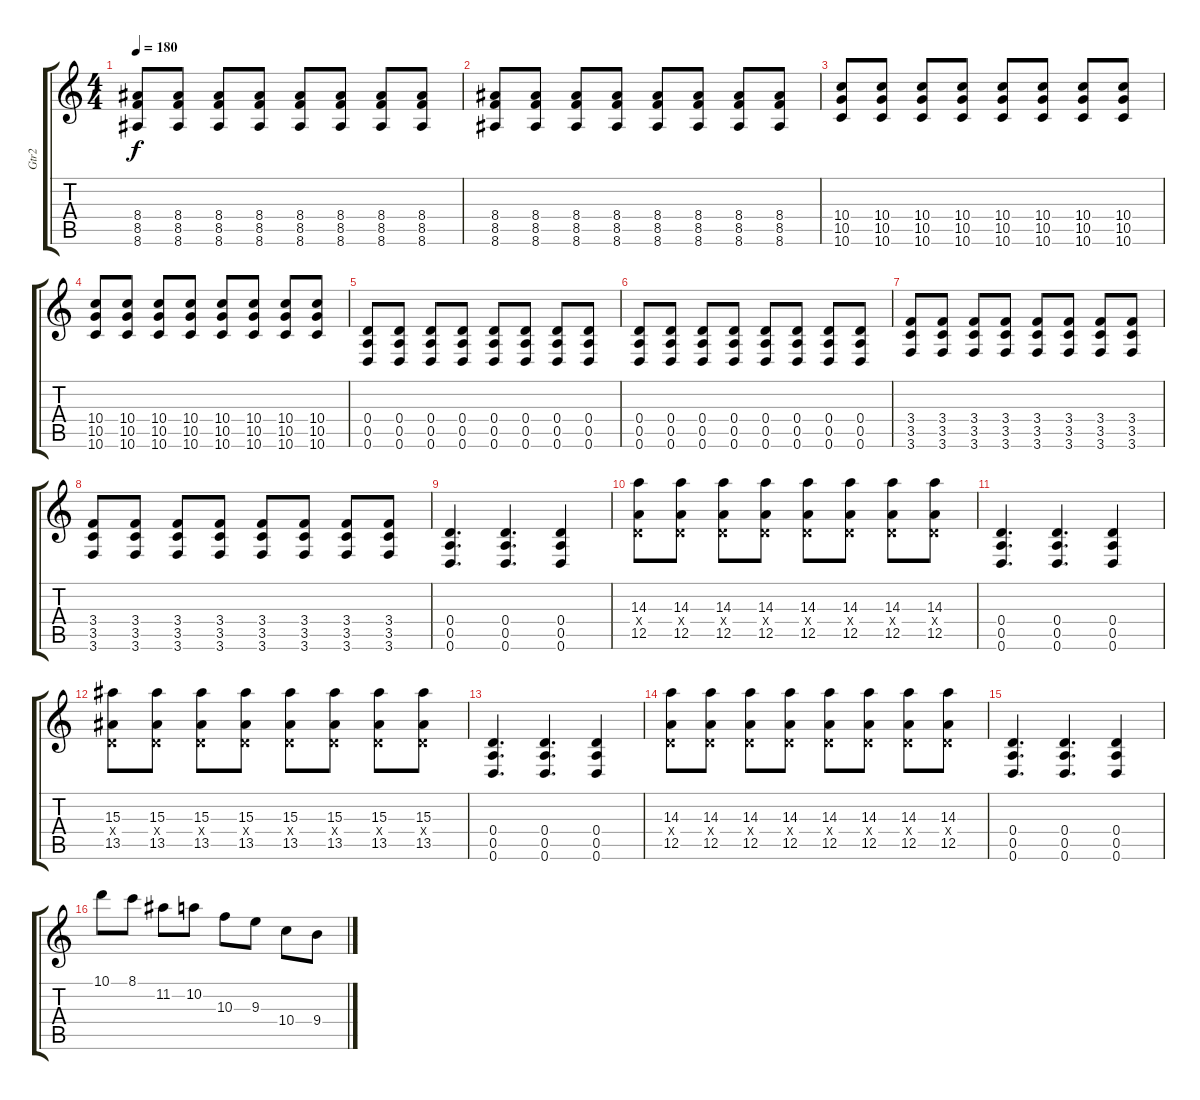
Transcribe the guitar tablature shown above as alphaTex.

\track ("Gtr2" "Gtr2") {instrument distortionguitar}
\staff {score tabs}
\tuning (E4 B3 G3 D3 A2 D2) {hide}
\ts (4 4)
\tempo 180
\clef g2
\ks c
(8.4 8.5 8.6).8{dy f} (8.4 8.5 8.6).8 (8.4 8.5 8.6).8 (8.4 8.5 8.6).8 (8.4 8.5 8.6).8 (8.4 8.5 8.6).8 (8.4 8.5 8.6).8 (8.4 8.5 8.6).8 |
(8.4 8.5 8.6).8 (8.4 8.5 8.6).8 (8.4 8.5 8.6).8 (8.4 8.5 8.6).8 (8.4 8.5 8.6).8 (8.4 8.5 8.6).8 (8.4 8.5 8.6).8 (8.4 8.5 8.6).8 |
(10.4 10.5 10.6).8 (10.4 10.5 10.6).8 (10.4 10.5 10.6).8 (10.4 10.5 10.6).8 (10.4 10.5 10.6).8 (10.4 10.5 10.6).8 (10.4 10.5 10.6).8 (10.4 10.5 10.6).8 |
(10.4 10.5 10.6).8 (10.4 10.5 10.6).8 (10.4 10.5 10.6).8 (10.4 10.5 10.6).8 (10.4 10.5 10.6).8 (10.4 10.5 10.6).8 (10.4 10.5 10.6).8 (10.4 10.5 10.6).8 |
(0.4 0.5 0.6).8 (0.4 0.5 0.6).8 (0.4 0.5 0.6).8 (0.4 0.5 0.6).8 (0.4 0.5 0.6).8 (0.4 0.5 0.6).8 (0.4 0.5 0.6).8 (0.4 0.5 0.6).8 |
(0.4 0.5 0.6).8 (0.4 0.5 0.6).8 (0.4 0.5 0.6).8 (0.4 0.5 0.6).8 (0.4 0.5 0.6).8 (0.4 0.5 0.6).8 (0.4 0.5 0.6).8 (0.4 0.5 0.6).8 |
(3.4 3.5 3.6).8 (3.4 3.5 3.6).8 (3.4 3.5 3.6).8 (3.4 3.5 3.6).8 (3.4 3.5 3.6).8 (3.4 3.5 3.6).8 (3.4 3.5 3.6).8 (3.4 3.5 3.6).8 |
(3.4 3.5 3.6).8 (3.4 3.5 3.6).8 (3.4 3.5 3.6).8 (3.4 3.5 3.6).8 (3.4 3.5 3.6).8 (3.4 3.5 3.6).8 (3.4 3.5 3.6).8 (3.4 3.5 3.6).8 |
(0.4 0.5 0.6).4{d} (0.4 0.5 0.6).4{d} (0.4 0.5 0.6).4 |
(14.3 0.4{x} 12.5).8 (14.3 0.4{x} 12.5).8 (14.3 0.4{x} 12.5).8 (14.3 0.4{x} 12.5).8 (14.3 0.4{x} 12.5).8 (14.3 0.4{x} 12.5).8 (14.3 0.4{x} 12.5).8 (14.3 0.4{x} 12.5).8 |
(0.4 0.5 0.6).4{d} (0.4 0.5 0.6).4{d} (0.4 0.5 0.6).4 |
(15.3 0.4{x} 13.5).8 (15.3 0.4{x} 13.5).8 (15.3 0.4{x} 13.5).8 (15.3 0.4{x} 13.5).8 (15.3 0.4{x} 13.5).8 (15.3 0.4{x} 13.5).8 (15.3 0.4{x} 13.5).8 (15.3 0.4{x} 13.5).8 |
(0.4 0.5 0.6).4{d} (0.4 0.5 0.6).4{d} (0.4 0.5 0.6).4 |
(14.3 0.4{x} 12.5).8 (14.3 0.4{x} 12.5).8 (14.3 0.4{x} 12.5).8 (14.3 0.4{x} 12.5).8 (14.3 0.4{x} 12.5).8 (14.3 0.4{x} 12.5).8 (14.3 0.4{x} 12.5).8 (14.3 0.4{x} 12.5).8 |
(0.4 0.5 0.6).4{d} (0.4 0.5 0.6).4{d} (0.4 0.5 0.6).4 |
10.1.8 8.1.8 11.2.8 10.2.8 10.3.8 9.3.8 10.4.8 9.4.8
